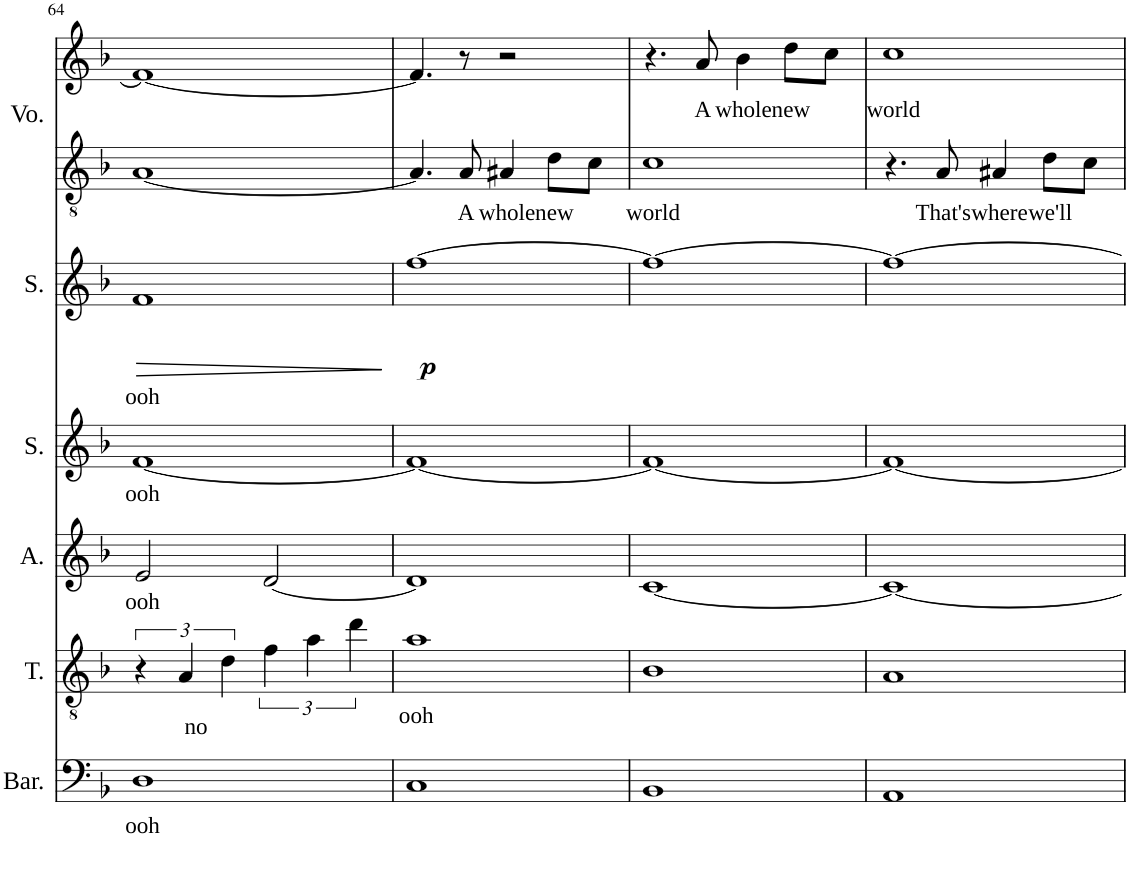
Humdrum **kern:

**kern	**text	**kern	**text	**kern	**text	**kern	**text	**kern	**text	**dynam	**kern	**text	**kern	**text
*part6	*part6	*part5	*part5	*part4	*part4	*part3	*part3	*part2	*part2	*part2	*part1	*part1	*part1	*part1
*staff7	*staff7	*staff6	*staff6	*staff5	*staff5	*staff4	*staff4	*staff3	*staff3	*staff3	*staff2	*staff2	*staff1	*staff1
*I"Baritone	*	*I"Tenor	*	*I"Alto	*	*I"Soprano	*	*I"Soprano	*	*	*I"Voice	*	*	*
*I'Bar.	*	*I'T.	*	*I'A.	*	*I'S.	*	*I'S.	*	*	*I'Vo.	*	*	*
!!LO:PB:g=z
*clefF4	*	*clefGv2	*	*clefG2	*	*clefG2	*	*clefG2	*	*	*clefGv2	*	*clefG2	*
*k[b-]	*	*k[b-]	*	*k[b-]	*	*k[b-]	*	*k[b-]	*	*	*k[b-]	*	*k[b-]	*
*M4/4	*	*M4/4	*	*M4/4	*	*M4/4	*	*M4/4	*	*	*M4/4	*	*M4/4	*
=64	=64	=64	=64	=64	=64	=64	=64	=64	=64	=64	=64	=64	=64	=64
!	!LO:LY:b	!	!	!	!LO:LY:b	!	!LO:LY:b	!	!LO:LY:b	!LO:HP:b	!	!	!	!
1D	ooh	6r	.	2e/	ooh	[1f	ooh	1f	ooh	>	[1A	.	1f_	.
!	!	!	!LO:LY:b	!	!	!	!	!	!	!	!	!	!	!
.	.	6A/	no	.	.	.	.	.	.	.	.	.	.	.
.	.	6d\	.	.	.	.	.	.	.	.	.	.	.	.
.	.	6f\	.	[2d/	.	.	.	.	.	.	.	.	.	.
.	.	6a\	.	.	.	.	.	.	.	.	.	.	.	.
.	.	6dd\	.	.	.	.	.	.	.	.	.	.	.	.
.	.	.	.	.	.	.	.	.	.	]	.	.	.	.
=65	=65	=65	=65	=65	=65	=65	=65	=65	=65	=65	=65	=65	=65	=65
!	!	!	!LO:LY:b	!	!	!	!	!	!	!LO:DY:b	!	!	!	!
1C	.	1a	ooh	1d]	.	1f_	.	[1ff	.	p	4.A/]	.	4.f/]	.
!	!	!	!	!	!	!	!	!	!	!	!	!LO:LY:b	!	!
.	.	.	.	.	.	.	.	.	.	.	8A/	A	8r	.
!	!	!	!	!	!	!	!	!	!	!	!	!LO:LY:b	!	!
.	.	.	.	.	.	.	.	.	.	.	4A#X/	whole	2r	.
!	!	!	!	!	!	!	!	!	!	!	!	!LO:LY:b	!	!
.	.	.	.	.	.	.	.	.	.	.	8d\L	new	.	.
.	.	.	.	.	.	.	.	.	.	.	8c\J	.	.	.
=66	=66	=66	=66	=66	=66	=66	=66	=66	=66	=66	=66	=66	=66	=66
!	!	!	!	!	!	!	!	!	!	!	!	!LO:LY:b	!	!
1BB-	.	1B-	.	[1c	.	1f_	.	1ff_	.	.	1c	world	4.r	.
!	!	!	!	!	!	!	!	!	!	!	!	!	!	!LO:LY:b
.	.	.	.	.	.	.	.	.	.	.	.	.	8a/	A
!	!	!	!	!	!	!	!	!	!	!	!	!	!	!LO:LY:b
.	.	.	.	.	.	.	.	.	.	.	.	.	4b-\	whole
!	!	!	!	!	!	!	!	!	!	!	!	!	!	!LO:LY:b
.	.	.	.	.	.	.	.	.	.	.	.	.	8dd\L	new
.	.	.	.	.	.	.	.	.	.	.	.	.	8cc\J	.
=67	=67	=67	=67	=67	=67	=67	=67	=67	=67	=67	=67	=67	=67	=67
!	!	!	!	!	!	!	!	!	!	!	!	!	!	!LO:LY:b
1AA	.	1A	.	1c_	.	1f_	.	1ff_	.	.	4.r	.	1cc	world
!	!	!	!	!	!	!	!	!	!	!	!	!LO:LY:b	!	!
.	.	.	.	.	.	.	.	.	.	.	8A/	That's	.	.
!	!	!	!	!	!	!	!	!	!	!	!	!LO:LY:b	!	!
.	.	.	.	.	.	.	.	.	.	.	4A#X/	where	.	.
!	!	!	!	!	!	!	!	!	!	!	!	!LO:LY:b	!	!
.	.	.	.	.	.	.	.	.	.	.	8d\L	we'll	.	.
.	.	.	.	.	.	.	.	.	.	.	8c\J	.	.	.
=	=	=	=	=	=	=	=	=	=	=	=	=	=	=
*-	*-	*-	*-	*-	*-	*-	*-	*-	*-	*-	*-	*-	*-	*-
